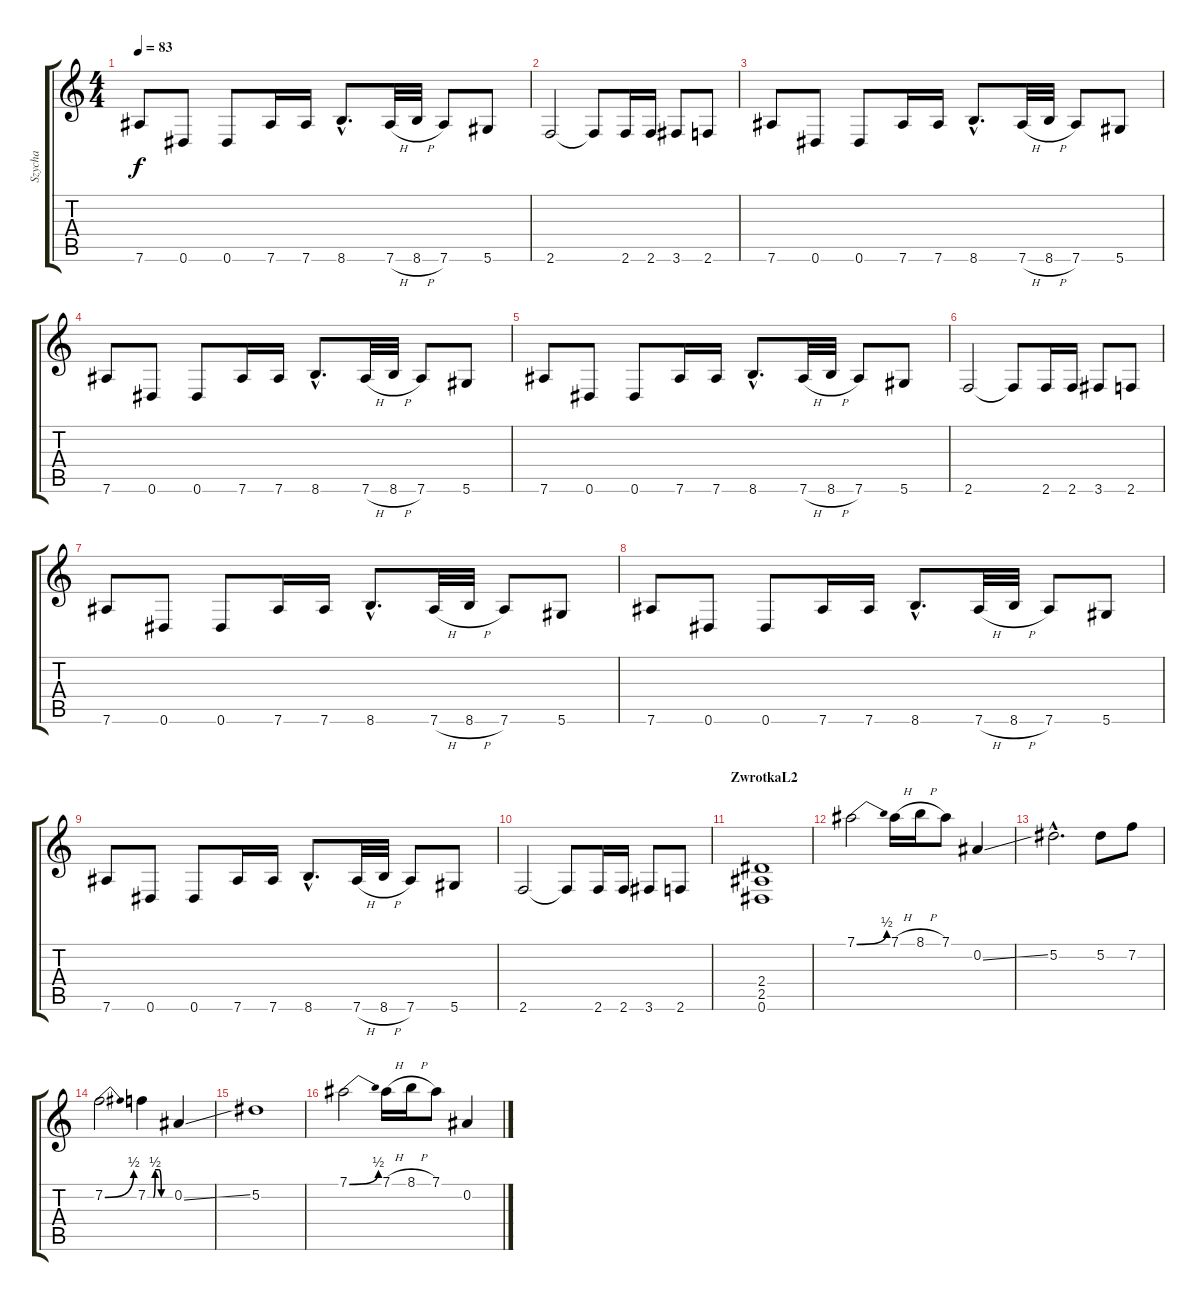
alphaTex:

\track ("Szycha" "Szycha") {instrument overdrivenguitar}
\staff {score tabs}
\tuning (Eb4 Bb3 Gb3 Db3 Ab2 Eb2) {hide}
\ts (4 4)
\tempo 83
\clef g2
\ks c
7.6.8{dy f} 0.6.8 0.6.8 7.6.16 7.6.16 8.6{hac}.8{d} 7.6{h}.32 8.6{h}.32 7.6.8 5.6.8 |
2.6.2 2.6{t}.8 2.6.16 2.6.16 3.6.8 2.6.8 |
7.6.8 0.6.8 0.6.8 7.6.16 7.6.16 8.6{hac}.8{d} 7.6{h}.32 8.6{h}.32 7.6.8 5.6.8 |
7.6.8 0.6.8 0.6.8 7.6.16 7.6.16 8.6{hac}.8{d} 7.6{h}.32 8.6{h}.32 7.6.8 5.6.8 |
7.6.8 0.6.8 0.6.8 7.6.16 7.6.16 8.6{hac}.8{d} 7.6{h}.32 8.6{h}.32 7.6.8 5.6.8 |
2.6.2 2.6{t}.8 2.6.16 2.6.16 3.6.8 2.6.8 |
7.6.8 0.6.8 0.6.8 7.6.16 7.6.16 8.6{hac}.8{d} 7.6{h}.32 8.6{h}.32 7.6.8 5.6.8 |
7.6.8 0.6.8 0.6.8 7.6.16 7.6.16 8.6{hac}.8{d} 7.6{h}.32 8.6{h}.32 7.6.8 5.6.8 |
7.6.8 0.6.8 0.6.8 7.6.16 7.6.16 8.6{hac}.8{d} 7.6{h}.32 8.6{h}.32 7.6.8 5.6.8 |
2.6.2 2.6{t}.8 2.6.16 2.6.16 3.6.8 2.6.8 |
\section ("" "ZwrotkaL2")
(2.4 2.5 0.6).1{volume 0} |
7.1{be (bend 0 0 60 2)}.2{volume 16 instrument distortionguitar} 7.1{h}.16 8.1{h}.16 7.1.8 0.2{ss}.4 |
5.2{hac}.2{d} 5.2.8 7.2.8 |
7.2{be (bend 0 0 60 2)}.2 7.2{be (custom 0 0 15 0 20 2 30 2 36 0 45 0 60 0)}.4 0.2{ss}.4 |
5.2.1 |
7.1{be (bend 0 0 60 2)}.2 7.1{h}.16 8.1{h}.16 7.1.8 0.2{ss}.4
